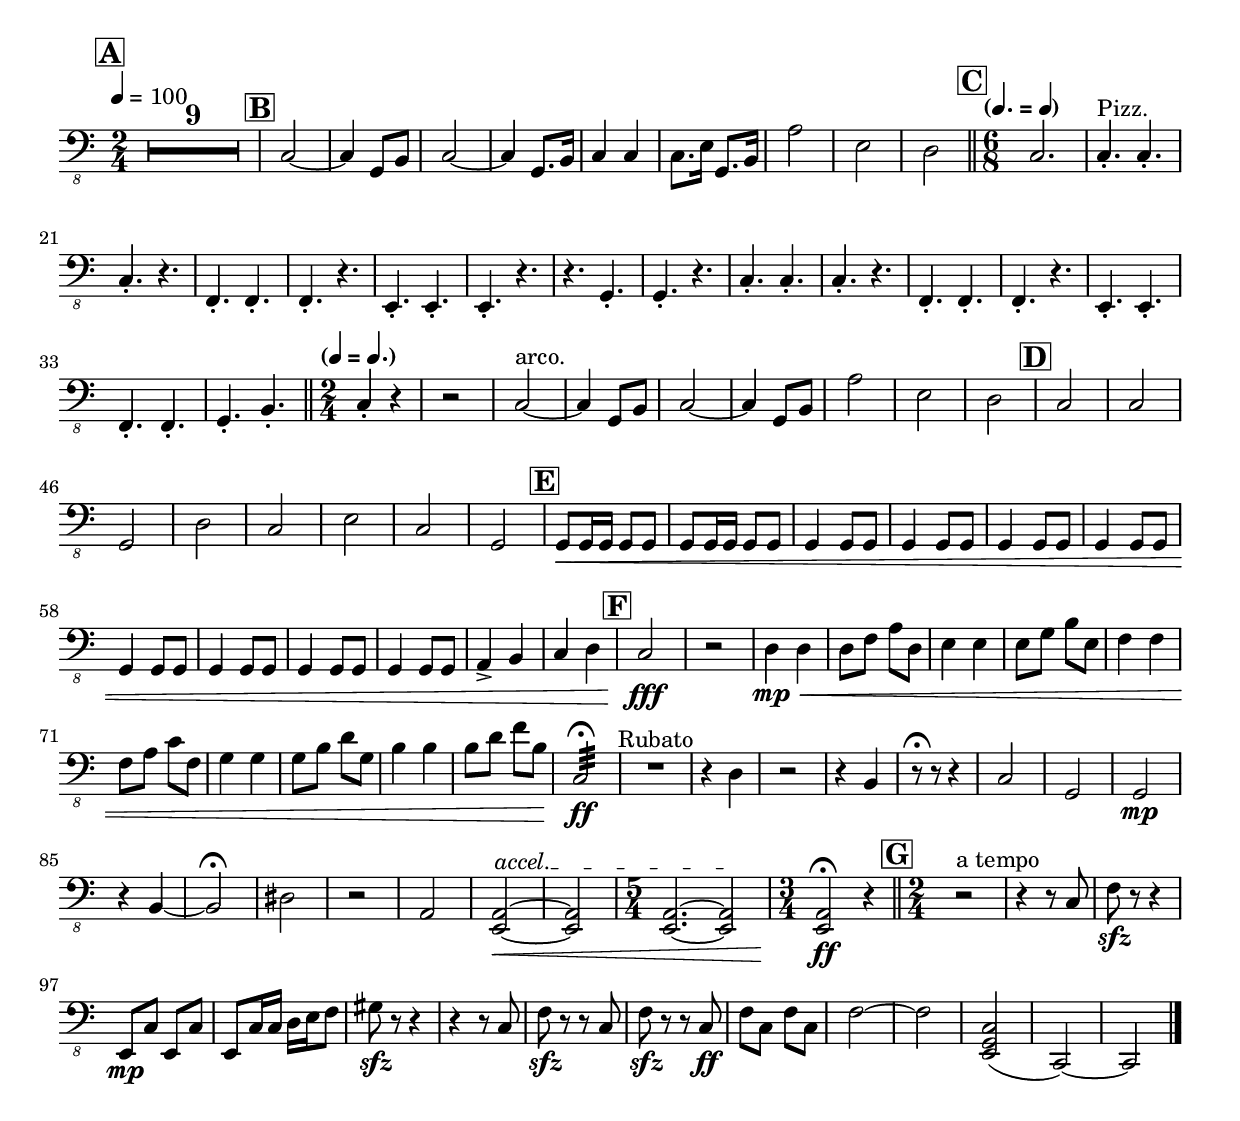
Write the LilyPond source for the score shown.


FourBass = {
	\set Score.markFormatter = #format-mark-box-alphabet
	\compressFullBarRests
	\override MultiMeasureRest.expand-limit = #2

	\clef "bass_8"
	\mark \default
	\time 2/4
	\tempo 4 = 100
	R2*9
	\mark \default
	c2~c4 g8 b
	c2 ~c4 g8. b16
	c4 c 
	c8. e16 g,8. b16
	a'2 e2 d2
\mark \default
	\bar "||"
	\time 6/8
\tempo \markup { \concat {
      (\smaller \general-align #Y #DOWN \note #"4." #1
      " = "\smaller \general-align #Y #DOWN \note #"4" #1)}}
	c2.
	c4.-.^"Pizz." c-. c-. r
	f,-. f-. f-. r
	e-. e-. e-. r
	r g-. g-. r
	c-. c-. c-. r 
	f,-. f-. f-. r 
	e-. e-. f-. f-. g-. b-. 
	\bar "||"
	\time 2/4
\tempo \markup { \concat {
      (\smaller \general-align #Y #DOWN \note #"4" #1
      " = "\smaller \general-align #Y #DOWN \note #"4." #1)}}
	c4-. r r2
	
	c2^"arco." ~c4 g8 b
	c2~c4 g8 b
	a'2 e2 d2
\mark \default
	c2
	c
	g
	d'
	c
	e
	c
	g
\mark \default
	g8\< g16 g g8 g
	g8 g16 g g8 g
	g4 g8 g %c
	g4 g8 g %d
	g4 g8 g %e
	g4 g8 g %f
	g4 g8 g %g
	g4 g8 g %a
	g4 g8 g %b
	g4 g8 g %c
	a4-> b c d
\mark \default	
	c2\fff
	r2
	d4\mp\< d d8 f a d,
	e4 e e8 g b e,
	f4 f f8 a c f,
	g4 g g8 b d g,
	b4 b b8 d f b,
	c,2:32\ff\fermata
	R2^"Rubato"
	r4 d r2 r4 b
	r8\fermata r r4 c2 g g\mp
	r4 b4 ~b2\fermata
	dis2
	r2
	a2
\override TextSpanner #'(bound-details left text) = "accel."
	<e a>\<\startTextSpan ~<e a> 
	\time 5/4
	<e a>2. ~<e a>2\stopTextSpan
	\time 3/4
	 <e a>2\ff\fermata r4
\mark \default
	\bar "||"
	\time 2/4
	r2^"a tempo" r4 r8 c' f\sfz r r4
	e,8\mp c' e, c' e, c'16 c d e f8 gis\sfz r r4
	r4 r8 c, f\sfz r r8 c f\sfz r r8 c\ff f c f c f2 ~f <e, g c>
	(c) ~c
\bar "|."
}



\score {
\header{
title =\markup { 
         \override #'(font-name . "Avenir Light")
		\fontsize #5 
         "Rondo" }
subtitle = "  "
subsubtitle =  \markup { 
         \override #'(font-name . "Avenir Light")
		\fontsize #5 
         "Double Bass" }
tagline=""
composer = \markup { 
         \override #'(font-name . "Avenir Light")
		\fontsize #1 
         "Brian Ellis" }
arranger = "   "
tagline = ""
}

	%\midi {}
	\layout {indent = 0}
	\new Staff \relative c,{\FourBass}
}

\pageBreak

